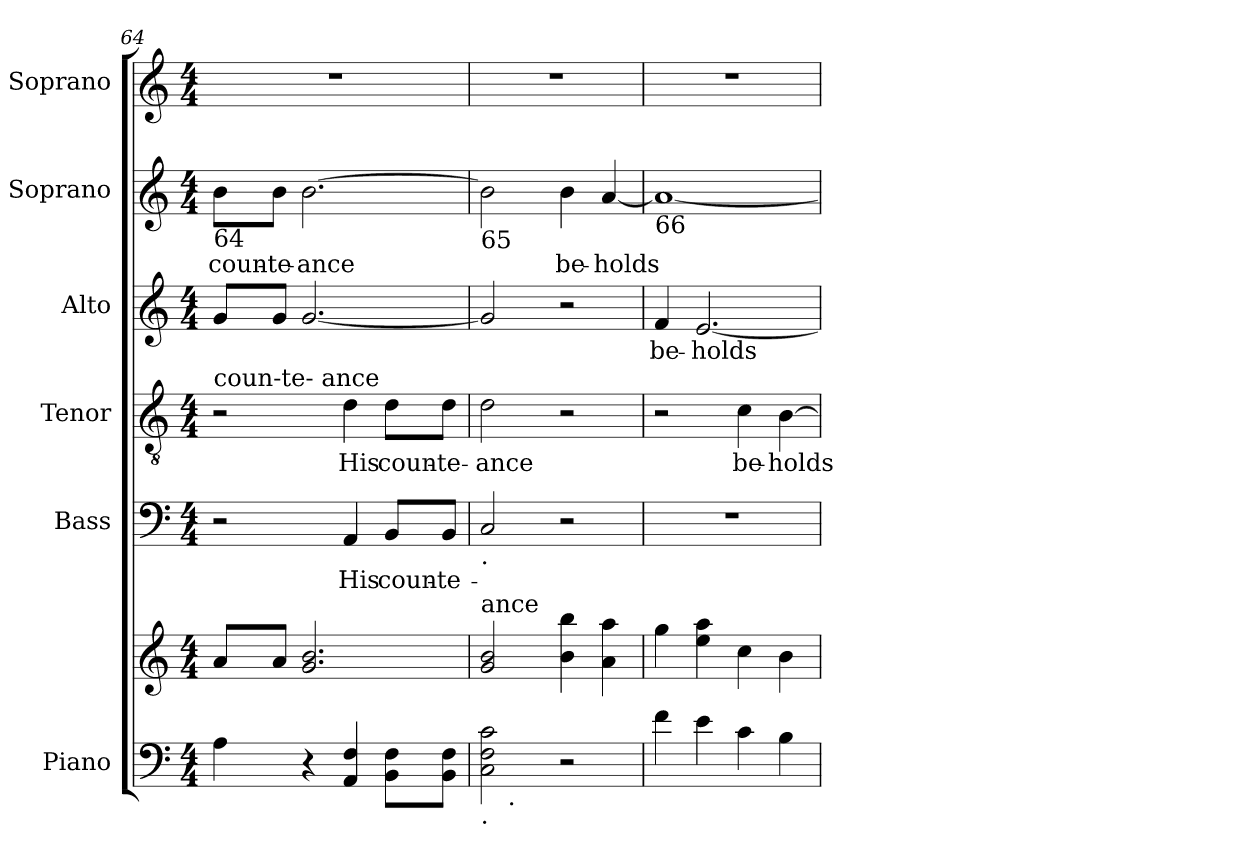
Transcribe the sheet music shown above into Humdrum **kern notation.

**kern	**kern	**kern	**text	**kern	**text	**kern	**text	**kern	**text	**kern
*part6	*part6	*part5	*part5	*part4	*part4	*part3	*part3	*part2	*part2	*part1
*staff7	*staff6	*staff5	*staff5	*staff4	*staff4	*staff3	*staff3	*staff2	*staff2	*staff1
*I"Piano	*	*I"Bass	*	*I"Tenor	*	*I"Alto	*	*I"Soprano	*	*I"Soprano
*	*	*I'Bass	*	*I'Tenor	*	*I'Alto	*	*I'Soprano	*	*I'Soprano
*clefF4	*clefG2	*clefF4	*	*clefGv2	*	*clefG2	*	*clefG2	*	*clefG2
*M4/4	*M4/4	*M4/4	*	*M4/4	*	*M4/4	*	*M4/4	*	*M4/4
=64	=64	=64	=64	=64	=64	=64	=64	=64	=64	=64
*^	*^	*	*	*	*	*	*	*	*	*
!	!	!	!	!	!	!	!	!	!	!LO:TX:b:t=64	!	!
!	!	!	!	!	!	!LO:TX:a:t=coun-te- ance	!	!	!	!	!	!
!	!	!	!	!	!	!	!	!	!	!	!LO:LY:b:cj	!
4ryy	4A\	8a/L	4ryy	2r	.	2r	.	8g/L	.	8b\L	coun-	1r
!	!	!	!	!	!	!	!	!	!	!	!LO:LY:b:rj	!
.	.	8a/J	.	.	.	.	.	8g/J	.	8b\J	-te-	.
!	!	!	!	!	!	!	!	!	!	!	!LO:LY:b:cj	!
4r	2.ryy	2.ryy	2.g/ 2.b/	.	.	.	.	[>2.g/	.	[<2.b\	-ance	.
!	!	!	!	!	!LO:LY:b:cj	!	!LO:LY:b	!	!	!	!	!
4F/ 4AA/	.	.	.	4AA/	His	4d\	His	.	.	.	.	.
!	!	!	!	!	!LO:LY:b:cj	!	!LO:LY:b:cj	!	!	!	!	!
8BB\ 8F\L	.	.	.	8BB/L	coun-	8d\L	coun-	.	.	.	.	.
!	!	!	!	!	!LO:LY:b:cj	!	!LO:LY:b	!	!	!	!	!
8BB\ 8F\J	.	.	.	8BB/J	-te-	8d\J	-te-	.	.	.	.	.
*	*	*v	*v	*	*	*	*	*	*	*	*	*
!!LO:PB:g=z
=65	=65	=65	=65	=65	=65	=65	=65	=65	=65	=65	=65
!	!	!	!	!	!	!	!	!	!LO:TX:b:t=65	!	!
!	!	!	!LO:TX:b:t=.	!	!	!	!	!	!	!	!
!	!	!LO:TX:a:t=ance	!	!	!	!	!	!	!	!	!
!LO:TX:b:t=.	!	!	!	!	!	!	!	!	!	!	!
!	!	!	!	!	!	!LO:LY:b	!	!	!	!	!
2c\ 2C\ 2F\	8ryy	2g/ 2b/	2C/	.	2d\	-ance	2g/]	.	2b\]	.	1r
!	!LO:TX:b:t=.	!	!	!	!	!	!	!	!	!	!
.	2..ryy	.	.	.	.	.	.	.	.	.	.
!	!	!	!	!	!	!	!	!	!	!LO:LY:b	!
2r	.	4bb\ 4b\	2r	.	2r	.	2r	.	4b\	be-	.
!	!	!	!	!	!	!	!	!	!	!LO:LY:b:cj	!
.	.	4a\ 4aa\	.	.	.	.	.	.	[<4a/	-holds	.
=66	=66	=66	=66	=66	=66	=66	=66	=66	=66	=66	=66
*	*	*^	*	*	*	*	*	*	*	*	*
!	!	!	!	!	!	!	!	!	!	!LO:TX:b:t=66	!	!
!	!	!	!	!	!	!	!	!	!LO:LY:b	!	!	!
2.ryy	4f\	4gg\	2.ryy	1r	.	2r	.	4f/	be-	1a_<	.	1r
!	!	!	!	!	!	!	!	!	!LO:LY:b:cj	!	!	!
.	4e\	4ee\ 4aa\	.	.	.	.	.	[<2.e/	-holds	.	.	.
!	!	!	!	!	!	!	!LO:LY:b	!	!	!	!	!
.	4c\	4cc\	.	.	.	4c\	be-	.	.	.	.	.
!	!	!	!	!	!	!	!LO:LY:b:cj	!	!	!	!	!
4B\	4ryy	4ryy	4b\	.	.	[>4B\	-holds	.	.	.	.	.
*v	*v	*	*	*	*	*	*	*	*	*	*	*
*	*v	*v	*	*	*	*	*	*	*	*	*
=	=	=	=	=	=	=	=	=	=	=
*-	*-	*-	*-	*-	*-	*-	*-	*-	*-	*-
